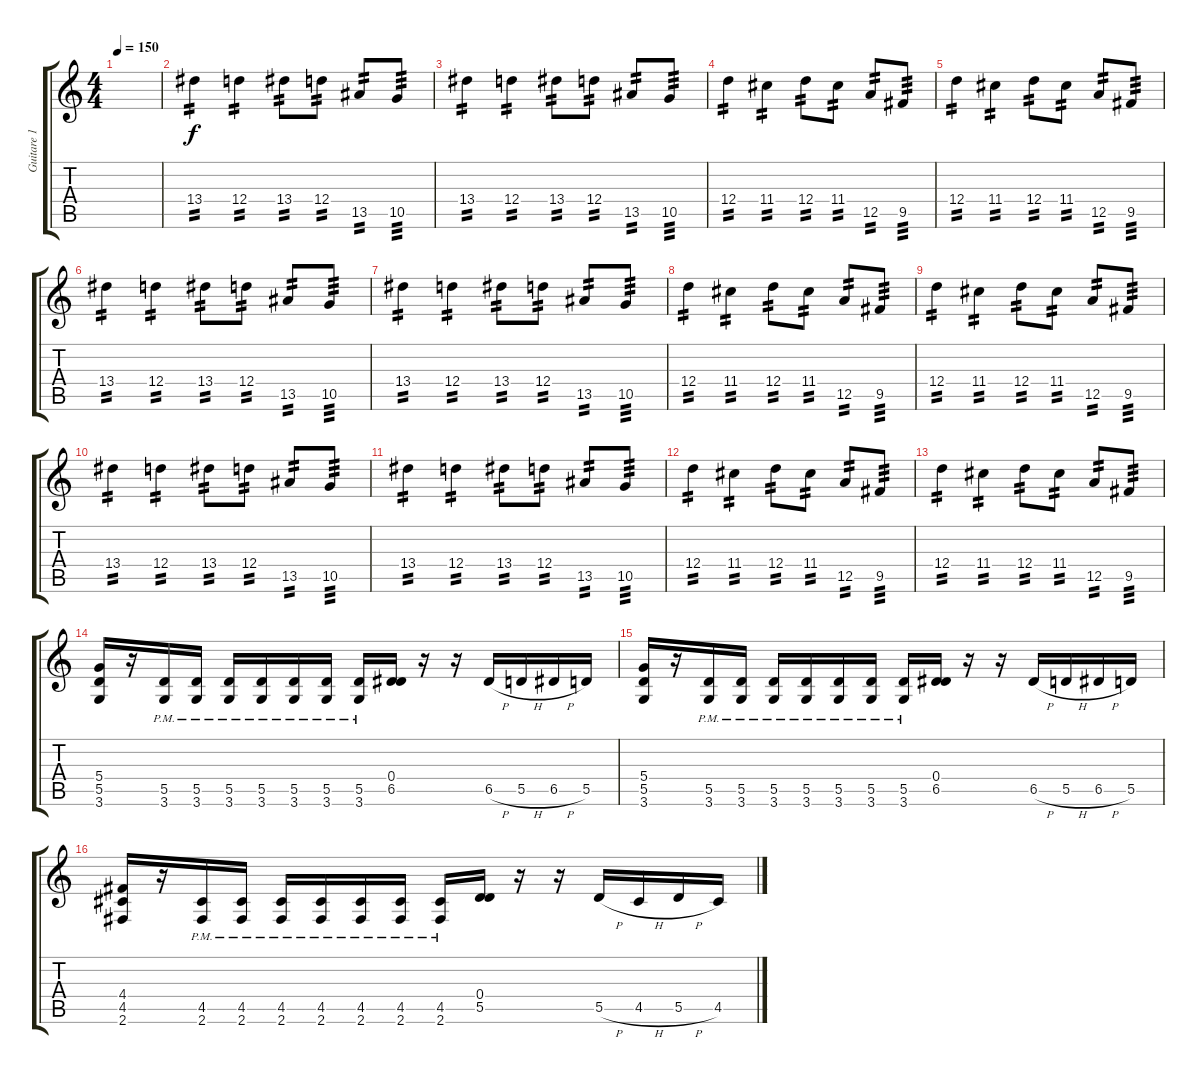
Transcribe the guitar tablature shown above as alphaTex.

\track ("Guitare 1" "Guitare 1") {instrument distortionguitar}
\staff {score tabs}
\tuning (E4 B3 G3 D3 A2 E2) {hide}
\ts (4 4)
\tempo 150
\clef g2
\ks c
|
13.4.4{tp 2} 12.4.4{tp 2} 13.4.8{tp 2} 12.4.8{tp 2} 13.5.8{tp 2} 10.5.8{tp 3} |
13.4.4{tp 2} 12.4.4{tp 2} 13.4.8{tp 2} 12.4.8{tp 2} 13.5.8{tp 2} 10.5.8{tp 3} |
12.4.4{tp 2} 11.4.4{tp 2} 12.4.8{tp 2} 11.4.8{tp 2} 12.5.8{tp 2} 9.5.8{tp 3} |
12.4.4{tp 2} 11.4.4{tp 2} 12.4.8{tp 2} 11.4.8{tp 2} 12.5.8{tp 2} 9.5.8{tp 3} |
13.4.4{tp 2} 12.4.4{tp 2} 13.4.8{tp 2} 12.4.8{tp 2} 13.5.8{tp 2} 10.5.8{tp 3} |
13.4.4{tp 2} 12.4.4{tp 2} 13.4.8{tp 2} 12.4.8{tp 2} 13.5.8{tp 2} 10.5.8{tp 3} |
12.4.4{tp 2} 11.4.4{tp 2} 12.4.8{tp 2} 11.4.8{tp 2} 12.5.8{tp 2} 9.5.8{tp 3} |
12.4.4{tp 2} 11.4.4{tp 2} 12.4.8{tp 2} 11.4.8{tp 2} 12.5.8{tp 2} 9.5.8{tp 3} |
13.4.4{tp 2} 12.4.4{tp 2} 13.4.8{tp 2} 12.4.8{tp 2} 13.5.8{tp 2} 10.5.8{tp 3} |
13.4.4{tp 2} 12.4.4{tp 2} 13.4.8{tp 2} 12.4.8{tp 2} 13.5.8{tp 2} 10.5.8{tp 3} |
12.4.4{tp 2} 11.4.4{tp 2} 12.4.8{tp 2} 11.4.8{tp 2} 12.5.8{tp 2} 9.5.8{tp 3} |
12.4.4{tp 2} 11.4.4{tp 2} 12.4.8{tp 2} 11.4.8{tp 2} 12.5.8{tp 2} 9.5.8{tp 3} |
(5.4 5.5 3.6).16 r.16 (5.5 3.6{pm}).16 (5.5 3.6{pm}).16 (5.5{pm} 3.6).16 (5.5{pm} 3.6).16 (5.5{pm} 3.6).16 (5.5{pm} 3.6).16 (5.5{pm} 3.6).16 (0.4 6.5).16 r.16 r.16 6.5{h}.16 5.5{h}.16 6.5{h}.16 5.5.16 |
(5.4 5.5 3.6).16 r.16 (5.5 3.6{pm}).16 (5.5 3.6{pm}).16 (5.5{pm} 3.6).16 (5.5{pm} 3.6).16 (5.5{pm} 3.6).16 (5.5{pm} 3.6).16 (5.5{pm} 3.6).16 (0.4 6.5).16 r.16 r.16 6.5{h}.16 5.5{h}.16 6.5{h}.16 5.5.16 |
(4.4 4.5 2.6).16 r.16 (4.5 2.6{pm}).16 (4.5 2.6{pm}).16 (4.5{pm} 2.6).16 (4.5{pm} 2.6).16 (4.5{pm} 2.6).16 (4.5{pm} 2.6).16 (4.5{pm} 2.6).16 (0.4 5.5).16 r.16 r.16 5.5{h}.16 4.5{h}.16 5.5{h}.16 4.5.16
